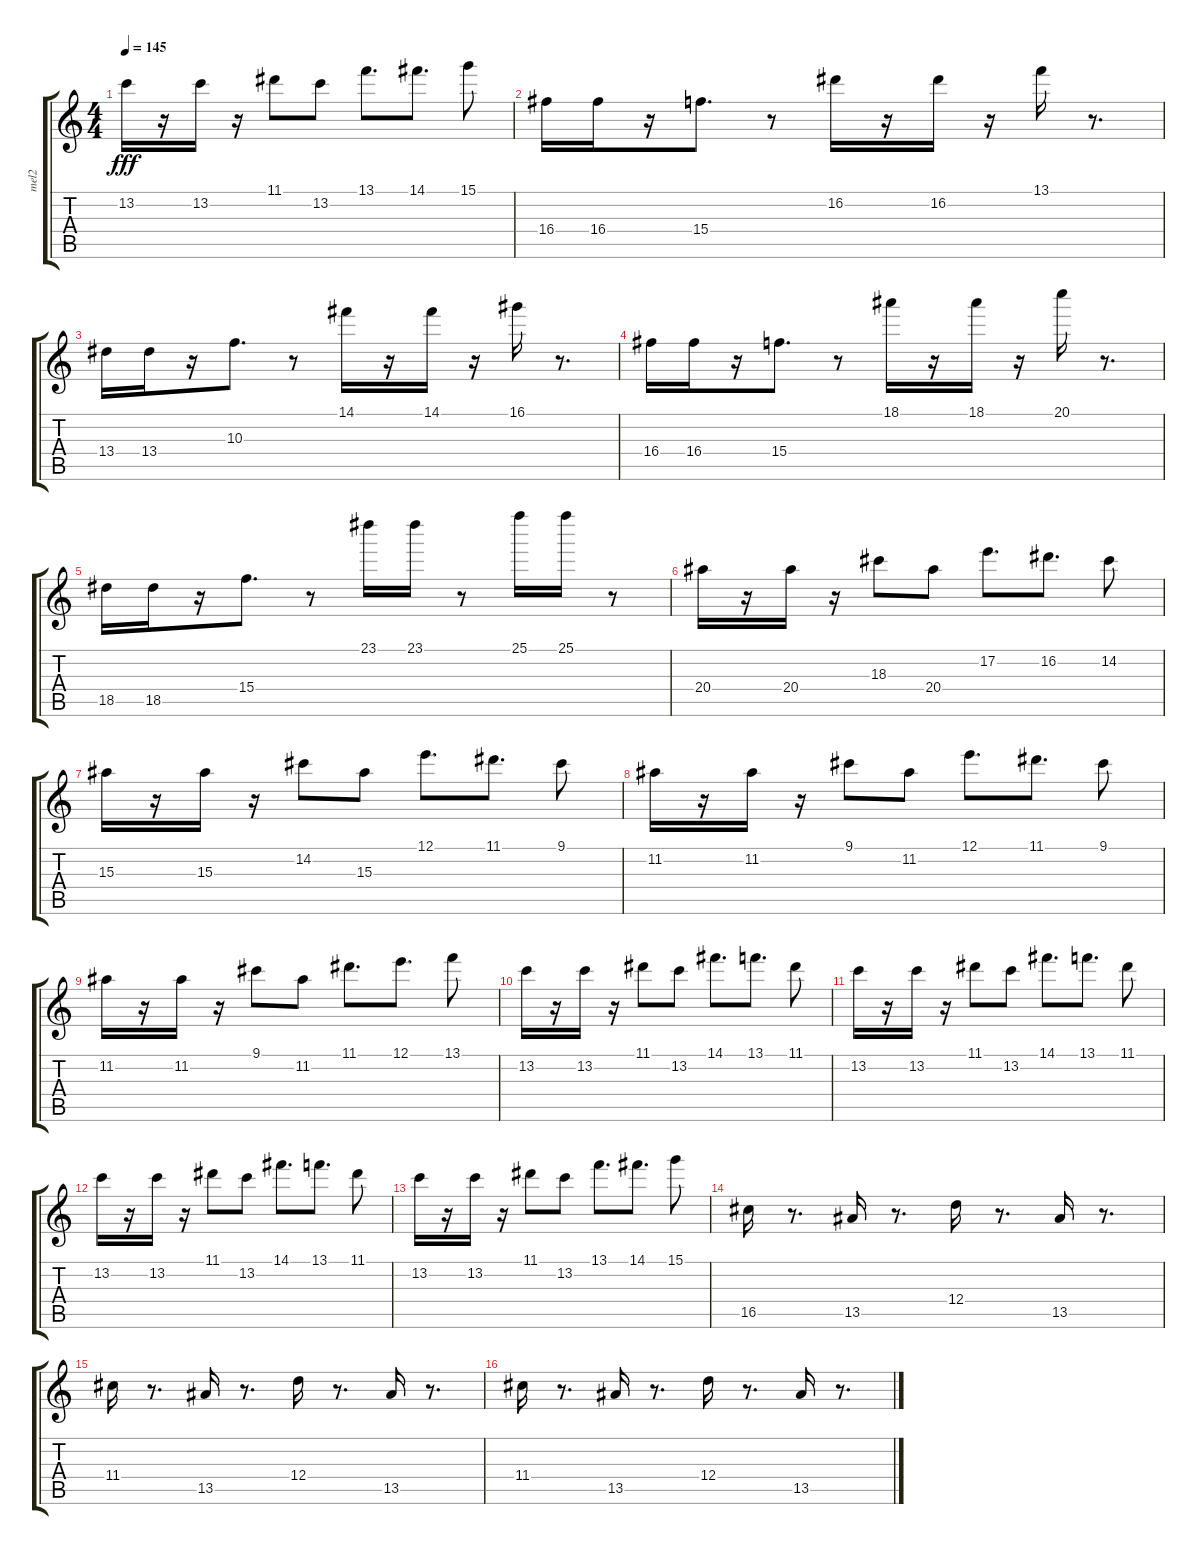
\track ("mel2" "mel2") {instrument overdrivenguitar}
\staff {score tabs}
\tuning (E4 B3 G3 D3 A2 E2) {hide}
\ts (4 4)
\tempo 145
\clef g2
\ks c
13.2.16{dy fff} r.16 13.2.16 r.16 11.1.8 13.2.8 13.1.8{d} 14.1.8{d} 15.1.8 |
16.4.16 16.4.16 r.16 15.4.8{d} r.8 16.2.16 r.16 16.2.16 r.16 13.1.16 r.8{d} |
13.4.16 13.4.16 r.16 10.3.8{d} r.8 14.1.16 r.16 14.1.16 r.16 16.1.16 r.8{d} |
16.4.16 16.4.16 r.16 15.4.8{d} r.8 18.1.16 r.16 18.1.16 r.16 20.1.16 r.8{d} |
18.5.16 18.5.16 r.16 15.4.8{d} r.8 23.1.16 23.1.16 r.8 25.1.16 25.1.16 r.8 |
20.4.16 r.16 20.4.16 r.16 18.3.8 20.4.8 17.2.8{d} 16.2.8{d} 14.2.8 |
15.3.16 r.16 15.3.16 r.16 14.2.8 15.3.8 12.1.8{d} 11.1.8{d} 9.1.8 |
11.2.16 r.16 11.2.16 r.16 9.1.8 11.2.8 12.1.8{d} 11.1.8{d} 9.1.8 |
11.2.16 r.16 11.2.16 r.16 9.1.8 11.2.8 11.1.8{d} 12.1.8{d} 13.1.8 |
13.2.16 r.16 13.2.16 r.16 11.1.8 13.2.8 14.1.8{d} 13.1.8{d} 11.1.8 |
13.2.16 r.16 13.2.16 r.16 11.1.8 13.2.8 14.1.8{d} 13.1.8{d} 11.1.8 |
13.2.16 r.16 13.2.16 r.16 11.1.8 13.2.8 14.1.8{d} 13.1.8{d} 11.1.8 |
13.2.16 r.16 13.2.16 r.16 11.1.8 13.2.8 13.1.8{d} 14.1.8{d} 15.1.8 |
16.5.16 r.8{d} 13.5.16 r.8{d} 12.4.16 r.8{d} 13.5.16 r.8{d} |
11.4.16 r.8{d} 13.5.16 r.8{d} 12.4.16 r.8{d} 13.5.16 r.8{d} |
11.4.16 r.8{d} 13.5.16 r.8{d} 12.4.16 r.8{d} 13.5.16 r.8{d}
